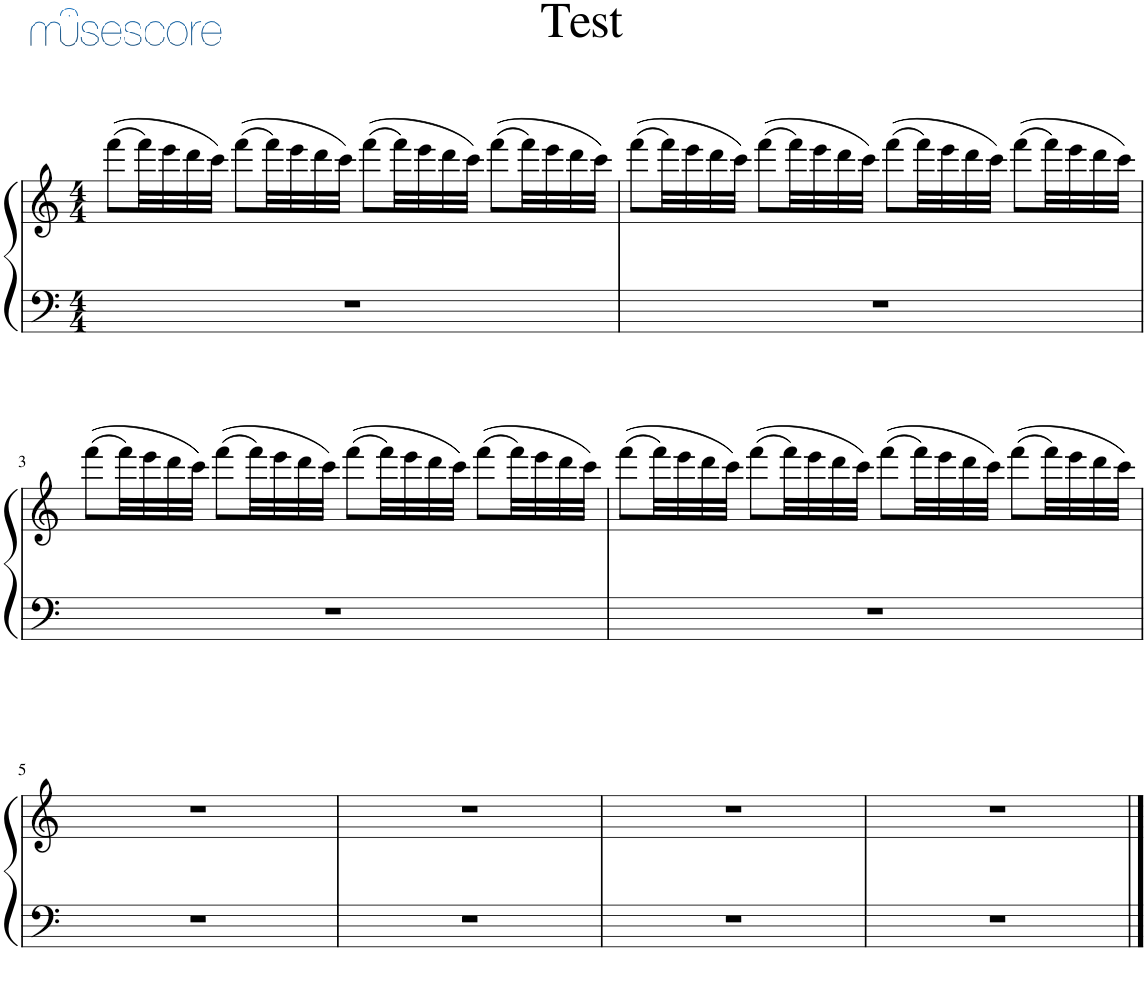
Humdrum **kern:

**kern	**kern
*part1	*part1
*staff2	*staff1
*I"Piano	*
*I'Pno.	*
*clefF4	*clefG2
*k[]	*k[]
*M4/4	*M4/4
=1	=1
1r	((8fff\L
.	32fff\LL)
.	32eee\
.	32ddd\
.	32ccc\JJJ)
.	((8fff\L
.	32fff\LL)
.	32eee\
.	32ddd\
.	32ccc\JJJ)
.	((8fff\L
.	32fff\LL)
.	32eee\
.	32ddd\
.	32ccc\JJJ)
.	((8fff\L
.	32fff\LL)
.	32eee\
.	32ddd\
.	32ccc\JJJ)
=2	=2
1r	((8fff\L
.	32fff\LL)
.	32eee\
.	32ddd\
.	32ccc\JJJ)
.	((8fff\L
.	32fff\LL)
.	32eee\
.	32ddd\
.	32ccc\JJJ)
.	((8fff\L
.	32fff\LL)
.	32eee\
.	32ddd\
.	32ccc\JJJ)
.	((8fff\L
.	32fff\LL)
.	32eee\
.	32ddd\
.	32ccc\JJJ)
!!LO:LB:g=z
=3	=3
1r	((8fff\L
.	32fff\LL)
.	32eee\
.	32ddd\
.	32ccc\JJJ)
.	((8fff\L
.	32fff\LL)
.	32eee\
.	32ddd\
.	32ccc\JJJ)
.	((8fff\L
.	32fff\LL)
.	32eee\
.	32ddd\
.	32ccc\JJJ)
.	((8fff\L
.	32fff\LL)
.	32eee\
.	32ddd\
.	32ccc\JJJ)
=4	=4
1r	((8fff\L
.	32fff\LL)
.	32eee\
.	32ddd\
.	32ccc\JJJ)
.	((8fff\L
.	32fff\LL)
.	32eee\
.	32ddd\
.	32ccc\JJJ)
.	((8fff\L
.	32fff\LL)
.	32eee\
.	32ddd\
.	32ccc\JJJ)
.	((8fff\L
.	32fff\LL)
.	32eee\
.	32ddd\
.	32ccc\JJJ)
!!LO:LB:g=z
=5	=5
1r	1r
=6	=6
1r	1r
=7	=7
1r	1r
=8	=8
1r	1r
==	==
*-	*-
